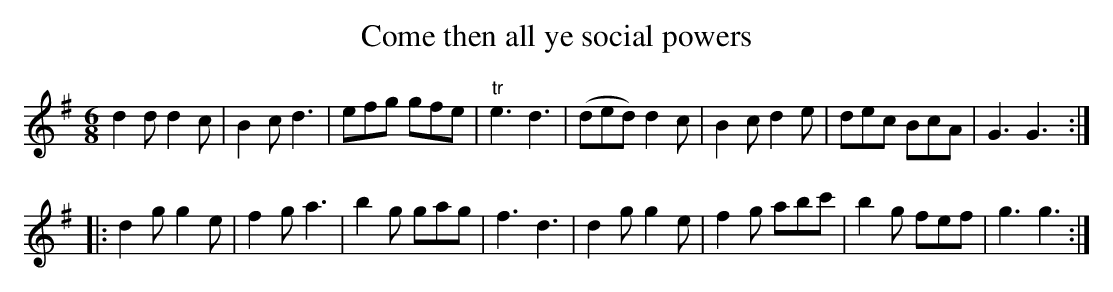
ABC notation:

X:1
T:Come then all ye social powers
M:6/8
K:G major
d2d d2c| B2c d3| efg gfe| "tr"e3 d3|\
(ded) d2c| B2c d2e| dec BcA| G3 G3::
d2g g2e| f2g a3| b2g gag| f3 d3|\
d2g g2e| f2g abc'| b2g fef| g3 g3:|
